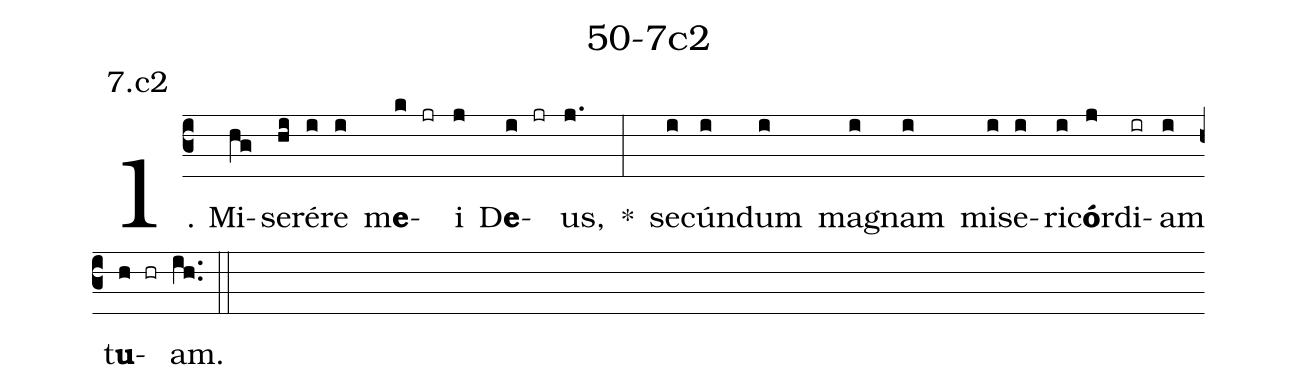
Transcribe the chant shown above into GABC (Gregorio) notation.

name: 50-7c2;
annotation: 7.c2;
%%
(c3)1. Mi(hg)se(hi)ré(i)re(i) m<b>e</b>(k jr)i(j) D<b>e</b>(i jr)us,(j.) *(:) se(i)cún(i)dum(i) ma(i)gnam(i) mi(i)se(i)ri(i)c<b>ó</b>r(j)di(ir)am(i) t<b>u</b>(h hr)am.(ih..) (::)
